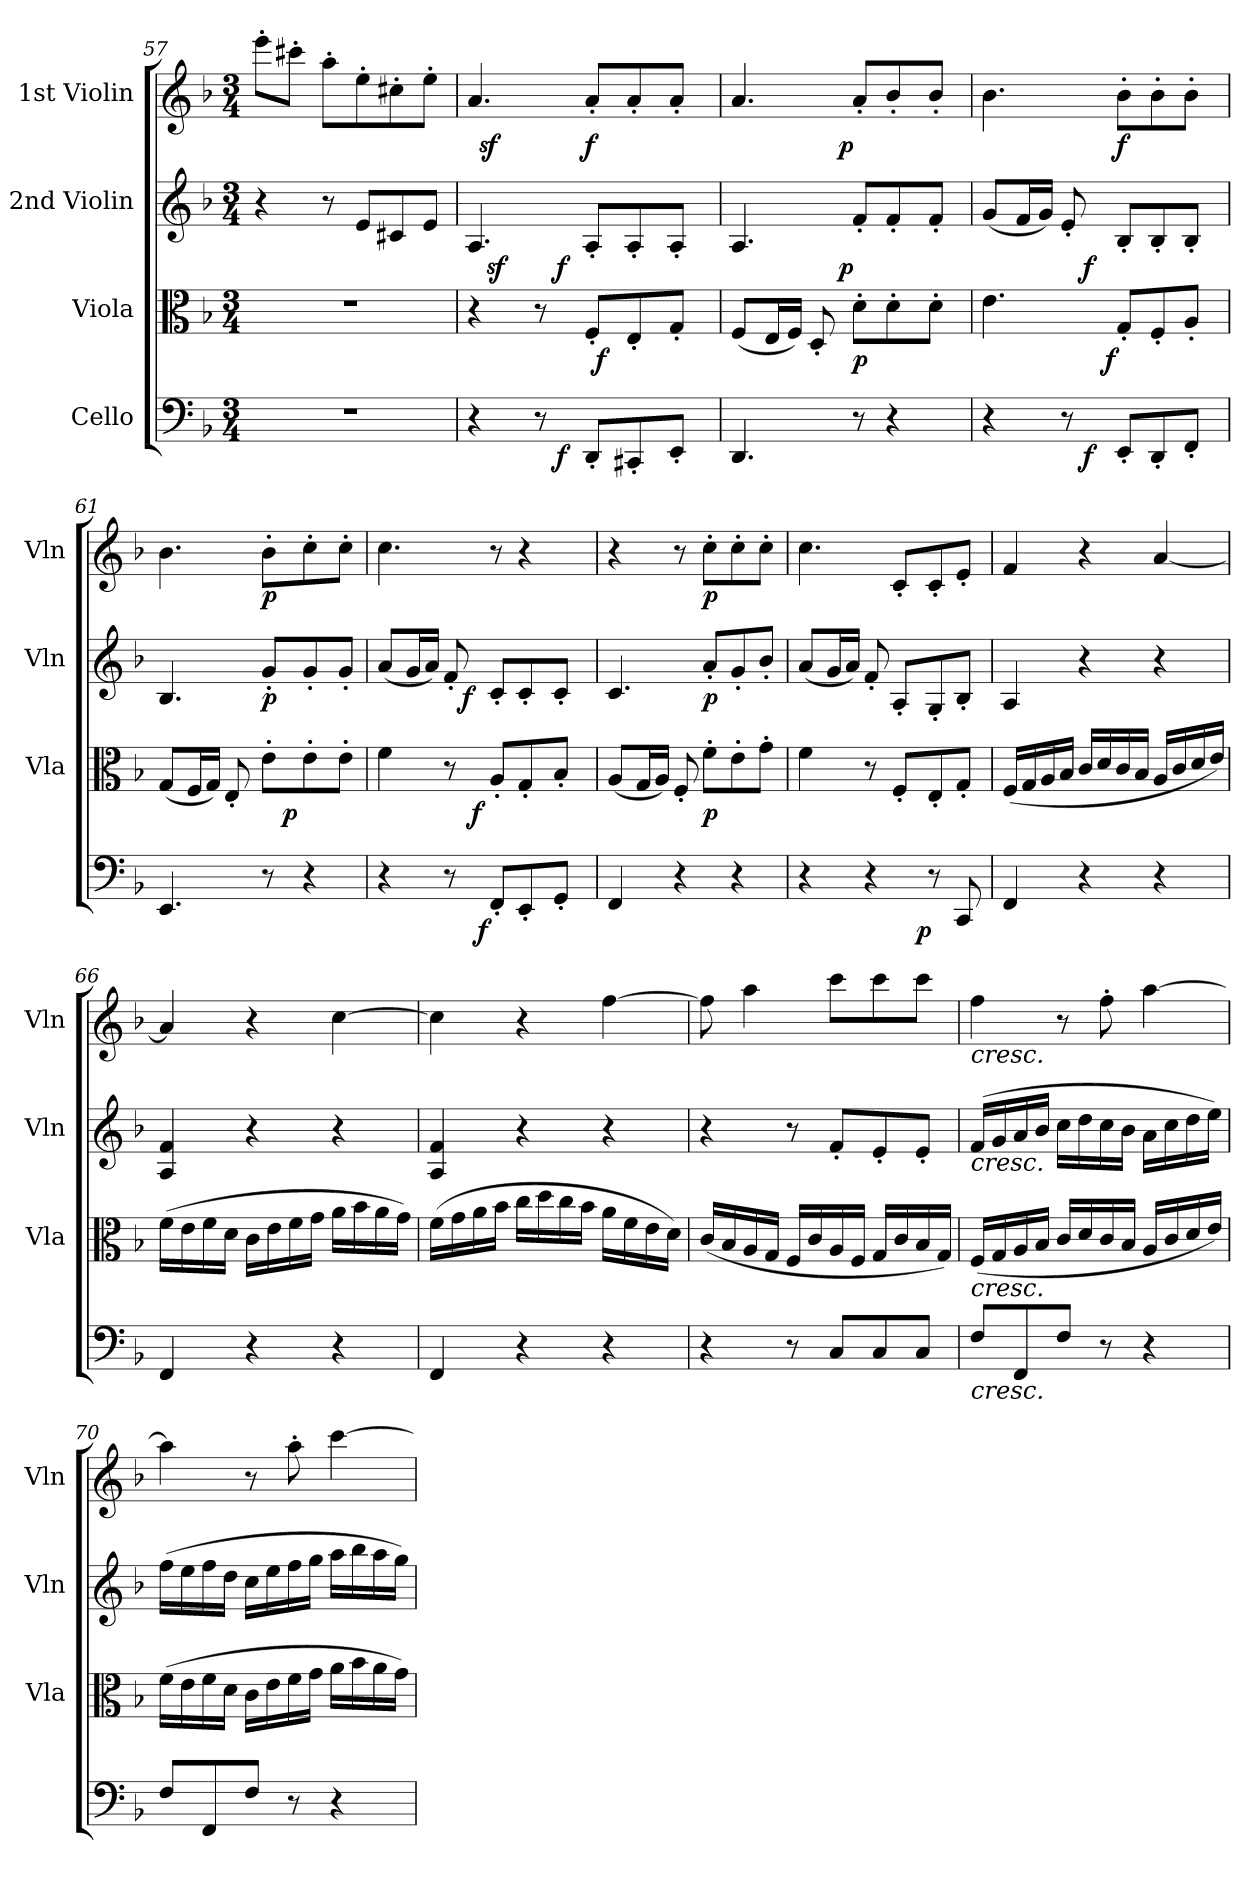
**kern	**dynam	**kern	**dynam	**kern	**dynam	**kern	**dynam
*part4	*part4	*part3	*part3	*part2	*part2	*part1	*part1
*staff4	*staff4	*staff3	*staff3	*staff2	*staff2	*staff1	*staff1
*I"Cello	*	*I"Viola	*	*I"2nd Violin	*	*I"1st Violin	*
*	*	*I'Vla	*	*I'Vln	*	*I'Vln	*
*clefF4	*	*clefC3	*	*clefG2	*	*clefG2	*
*k[b-]	*	*k[b-]	*	*k[b-]	*	*k[b-]	*
*F:	*	*F:	*	*F:	*	*F:	*
*M3/4	*	*M3/4	*	*M3/4	*	*M3/4	*
=57	=57	=57	=57	=57	=57	=57	=57
2.r	.	2.r	.	4r	.	8eee'>\L	.
.	.	.	.	.	.	8ccc#X'>\J	.
.	.	.	.	8r	.	8aa'>\L	.
.	.	.	.	8e/L	.	8ee'>\	.
.	.	.	.	8c#X/	.	8cc#X'>\	.
.	.	.	.	8e/J	.	8ee'>\J	.
!!LO:LB:g=z
=58	=58	=58	=58	=58	=58	=58	=58
*^	*	*^	*	*^	*	*^	*
*	*	*	*	*	*	*	*^	*	*	*	*
4r	4ryy	.	4r	3ryy	.	4.A/	32ryy	4ryy	.	4.a/	48ryy	.
!	!	!	!	!	!	!	!	!	!	!	!	!LO:DY:b
.	.	.	.	.	.	.	.	.	.	.	3%2ryy	sf
!	!	!	!	!	!	!	!	!	!LO:DY:b	!	!	!
.	.	.	.	.	.	.	2ryy	.	sf	.	.	.
8r	16ryy	.	8r	.	.	.	.	16ryy	.	.	.	.
!	!	!LO:DY:b	!	!	!	!	!	!	!LO:DY:b	!	!	!
.	4..ryy	f	.	.	.	.	.	4..ryy	f	.	.	.
.	.	.	.	24.ryy	.	.	.	.	.	.	.	.
!	!	!	!	!	!	!	!	!	!	!	!	!LO:DY:b
8DD'</L	.	.	8F'</L	.	.	8A'</L	.	.	.	8a'</L	.	f
!	!	!	!	!	!LO:DY:b	!	!	!	!	!	!	!
.	.	.	.	3ryy	f	.	.	.	.	.	.	.
8CC#X'</	.	.	8E'</	.	.	8A'</	.	.	.	8a'</	.	.
.	.	.	.	.	.	.	8..ryy	.	.	.	.	.
8EE'</J	.	.	8G'</J	.	.	8A'</J	.	.	.	8a'</J	.	.
.	.	.	.	.	.	.	.	.	.	.	24.ryy	.
.	.	.	.	48ryy	.	.	.	.	.	.	.	.
*v	*v	*	*	*	*	*	*v	*v	*	*	*	*
*	*	*v	*v	*	*	*	*	*	*	*
=59	=59	=59	=59	=59	=59	=59	=59	=59	=59
4.DD/	.	(<8F/L	.	4.A/	4ryy	.	4.a/	4ryy	.
.	.	16E/L	.	.	.	.	.	.	.
.	.	16F/JJ)	.	.	.	.	.	.	.
.	.	8D'</	.	.	16.ryy	.	.	16.ryy	.
!	!	!	!	!	!	!LO:DY:b	!	!	!LO:DY:b
.	.	.	.	.	4ryy	p	.	4ryy	p
!	!	!	!LO:DY:b	!	!	!	!	!	!
8r	.	8d'>\L	p	8f'</L	.	.	8a'</L	.	.
4r	.	8d'>\	.	8f'</	.	.	8b-'</	.	.
.	.	.	.	.	8ryy	.	.	8ryy	.
.	.	8d'>\J	.	8f'</J	.	.	8b-'</J	.	.
.	.	.	.	.	32ryy	.	.	32ryy	.
*	*	*	*	*	*	*	*v	*v	*
=60	=60	=60	=60	=60	=60	=60	=60	=60
*^	*	*^	*	*	*	*	*	*
4r	4ryy	.	4.e\	3ryy	.	(<8g/L	4ryy	.	4.b-\	.
.	.	.	.	.	.	16f/L	.	.	.	.
.	.	.	.	.	.	16g/JJ)	.	.	.	.
8r	16ryy	.	.	.	.	8e'</	16ryy	.	.	.
!	!	!LO:DY:b	!	!	!	!	!	!LO:DY:b	!	!
.	4..ryy	f	.	.	.	.	4..ryy	f	.	.
.	.	.	.	48ryy	.	.	.	.	.	.
!	!	!	!	!	!LO:DY:b	!	!	!	!	!
.	.	.	.	3ryy	f	.	.	.	.	.
!	!	!	!	!	!	!	!	!	!	!LO:DY:b
8EE'</L	.	.	8G'</L	.	.	8B-'</L	.	.	8b-'>\L	f
8DD'</	.	.	8F'</	.	.	8B-'</	.	.	8b-'>\	.
8FF'</J	.	.	8A'</J	.	.	8B-'</J	.	.	8b-'>\J	.
.	.	.	.	24.ryy	.	.	.	.	.	.
*v	*v	*	*	*	*	*v	*v	*	*	*
=61	=61	=61	=61	=61	=61	=61	=61	=61
4.EE/	.	(<8G/L	3ryy	.	4.B-/	.	4.b-\	.
.	.	16F/L	.	.	.	.	.	.
.	.	16G/JJ)	.	.	.	.	.	.
.	.	8E'</	.	.	.	.	.	.
.	.	.	12ryy	.	.	.	.	.
!	!	!	!	!	!	!LO:DY:b	!	!LO:DY:b
8r	.	8e'>\L	.	.	8g'</L	p	8b-'>\L	p
.	.	.	96ryy	.	.	.	.	.
!	!	!	!	!LO:DY:b	!	!	!	!
.	.	.	6ryy	p	.	.	.	.
4r	.	8e'>\	.	.	8g'</	.	8cc'>\	.
.	.	.	12...ryy	.	.	.	.	.
.	.	8e'>\J	.	.	8g'</J	.	8cc'>\J	.
!!LO:PB:g=z
=62	=62	=62	=62	=62	=62	=62	=62	=62
*^	*	*	*	*	*^	*	*	*
4r	4ryy	.	4f\	3ryy	.	(<8a/L	4ryy	.	4.cc\	.
.	.	.	.	.	.	16g/L	.	.	.	.
.	.	.	.	.	.	16a/JJ)	.	.	.	.
8r	16.ryy	.	8r	.	.	8f'</	16ryy	.	.	.
!	!	!	!	!	!	!	!	!LO:DY:b	!	!
.	.	.	.	.	.	.	4..ryy	f	.	.
!	!	!	!	!	!LO:DY:b	!	!	!	!	!
.	.	.	.	3ryy	f	.	.	.	.	.
!	!	!LO:DY:b	!	!	!	!	!	!	!	!
.	4ryy	f	.	.	.	.	.	.	.	.
8FF'</L	.	.	8A'</L	.	.	8c'</L	.	.	8r	.
8EE'</	.	.	8G'</	.	.	8c'</	.	.	4r	.
.	8ryy	.	.	.	.	.	.	.	.	.
8GG'</J	.	.	8B-'</J	.	.	8c'</J	.	.	.	.
.	.	.	.	12ryy	.	.	.	.	.	.
.	32ryy	.	.	.	.	.	.	.	.	.
*v	*v	*	*	*	*	*v	*v	*	*	*
*	*	*v	*v	*	*	*	*	*
!!LO:LB:g=z
=63	=63	=63	=63	=63	=63	=63	=63
4FF/	.	(<8A/L	.	4.c/	.	4r	.
.	.	16G/L	.	.	.	.	.
.	.	16A/JJ)	.	.	.	.	.
4r	.	8F'</	.	.	.	8r	.
!	!	!	!LO:DY:b	!	!LO:DY:b	!	!LO:DY:b
.	.	8f'>\L	p	8a'</L	p	8cc'>\L	p
4r	.	8e'>\	.	8g'</	.	8cc'>\	.
.	.	8g'>\J	.	8b-'</J	.	8cc'>\J	.
=64	=64	=64	=64	=64	=64	=64	=64
*^	*	*	*	*	*	*	*
4r	4...ryy	.	4f\	.	(<8a/L	.	4.cc\	.
.	.	.	.	.	16g/L	.	.	.
.	.	.	.	.	16a/JJ)	.	.	.
4r	.	.	8r	.	8f'</	.	.	.
.	.	.	8F'</L	.	8A'</L	.	8c'</L	.
!	!	!LO:DY:b	!	!	!	!	!	!
.	4ryy	p	.	.	.	.	.	.
8r	.	.	8E'</	.	8G'</	.	8c'</	.
8CC/	.	.	8G'</J	.	8B-'</J	.	8e'</J	.
.	32ryy	.	.	.	.	.	.	.
*v	*v	*	*	*	*	*	*	*
=65	=65	=65	=65	=65	=65	=65	=65
4FF/	.	(<16F/LL	.	4A/	.	4f/	.
.	.	16G/	.	.	.	.	.
.	.	16A/	.	.	.	.	.
.	.	16B-/JJ	.	.	.	.	.
4r	.	16c/LL	.	4r	.	4r	.
.	.	16d/	.	.	.	.	.
.	.	16c/	.	.	.	.	.
.	.	16B-/JJ	.	.	.	.	.
4r	.	16A/LL	.	4r	.	[4a/	.
.	.	16c/	.	.	.	.	.
.	.	16d/	.	.	.	.	.
.	.	16e/JJ)	.	.	.	.	.
=66	=66	=66	=66	=66	=66	=66	=66
4FF/	.	(>16f\LL	.	4A/ 4f/	.	4a/]	.
.	.	16e\	.	.	.	.	.
.	.	16f\	.	.	.	.	.
.	.	16d\JJ	.	.	.	.	.
4r	.	16c\LL	.	4r	.	4r	.
.	.	16e\	.	.	.	.	.
.	.	16f\	.	.	.	.	.
.	.	16g\JJ	.	.	.	.	.
4r	.	16a\LL	.	4r	.	[4cc\	.
.	.	16b-\	.	.	.	.	.
.	.	16a\	.	.	.	.	.
.	.	16g\JJ)	.	.	.	.	.
=67	=67	=67	=67	=67	=67	=67	=67
4FF/	.	(>16f\LL	.	4A/ 4f/	.	4cc\]	.
.	.	16g\	.	.	.	.	.
.	.	16a\	.	.	.	.	.
.	.	16b-\JJ	.	.	.	.	.
4r	.	16cc\LL	.	4r	.	4r	.
.	.	16dd\	.	.	.	.	.
.	.	16cc\	.	.	.	.	.
.	.	16b-\JJ	.	.	.	.	.
4r	.	16a\LL	.	4r	.	[4ff\	.
.	.	16f\	.	.	.	.	.
.	.	16e\	.	.	.	.	.
.	.	16d\JJ)	.	.	.	.	.
!!LO:PB:g=z
=68	=68	=68	=68	=68	=68	=68	=68
4r	.	(<16c/LL	.	4r	.	8ff\]	.
.	.	16B-/	.	.	.	.	.
.	.	16A/	.	.	.	4aa\	.
.	.	16G/JJ	.	.	.	.	.
8r	.	16F/LL	.	8r	.	.	.
.	.	16c/	.	.	.	.	.
8C/L	.	16A/	.	8f'</L	.	8ccc\L	.
.	.	16F/JJ	.	.	.	.	.
8C/	.	16G/LL	.	8e'</	.	8ccc\	.
.	.	16c/	.	.	.	.	.
8C/J	.	16B-/	.	8e'</J	.	8ccc\J	.
.	.	16G/JJ)	.	.	.	.	.
!!LO:LB:g=z
=69	=69	=69	=69	=69	=69	=69	=69
!	!	!	!	!	!	!LO:TX:b:i:t=cresc.	!
!	!	!	!	!LO:TX:b:i:t=cresc.	!	!	!
!	!	!LO:TX:b:i:t=cresc.	!	!	!	!	!
!LO:TX:b:i:t=cresc.	!	!	!	!	!	!	!
8F/L	.	(<16F/LL	.	(>16f/LL	.	4ff\	.
.	.	16G/	.	16g/	.	.	.
8FF/	.	16A/	.	16a/	.	.	.
.	.	16B-/JJ	.	16b-/JJ	.	.	.
8F/J	.	16c/LL	.	16cc\LL	.	8r	.
.	.	16d/	.	16dd\	.	.	.
8r	.	16c/	.	16cc\	.	8ff'>\	.
.	.	16B-/JJ	.	16b-\JJ	.	.	.
4r	.	16A/LL	.	16a\LL	.	[4aa\	.
.	.	16c/	.	16cc\	.	.	.
.	.	16d/	.	16dd\	.	.	.
.	.	16e/JJ)	.	16ee\JJ)	.	.	.
=70	=70	=70	=70	=70	=70	=70	=70
8F/L	.	(>16f\LL	.	(>16ff\LL	.	4aa\]	.
.	.	16e\	.	16ee\	.	.	.
8FF/	.	16f\	.	16ff\	.	.	.
.	.	16d\JJ	.	16dd\JJ	.	.	.
8F/J	.	16c\LL	.	16cc\LL	.	8r	.
.	.	16e\	.	16ee\	.	.	.
8r	.	16f\	.	16ff\	.	8aa'>\	.
.	.	16g\JJ	.	16gg\JJ	.	.	.
4r	.	16a\LL	.	16aa\LL	.	[4ccc\	.
.	.	16b-\	.	16bb-\	.	.	.
.	.	16a\	.	16aa\	.	.	.
.	.	16g\JJ)	.	16gg\JJ)	.	.	.
=	=	=	=	=	=	=	=
*-	*-	*-	*-	*-	*-	*-	*-
